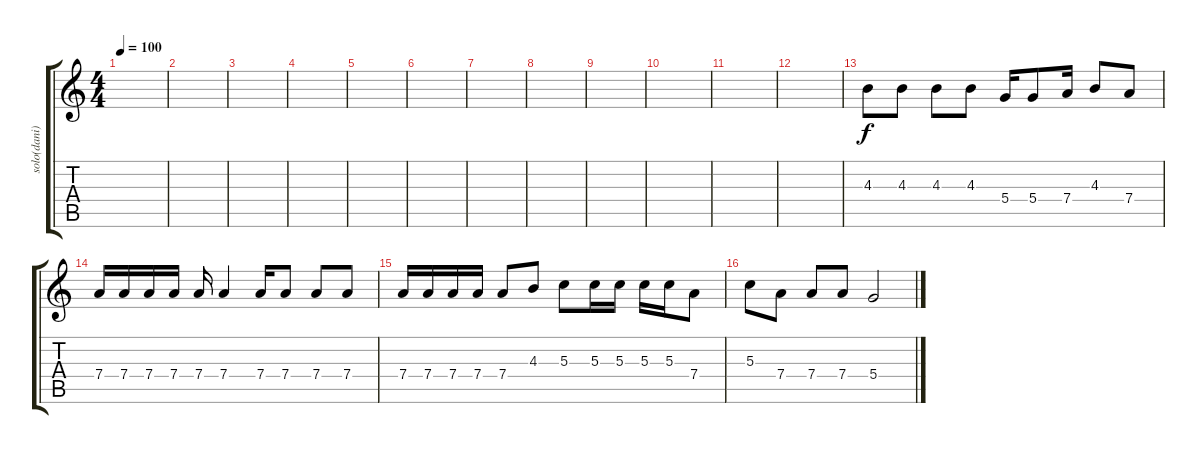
\track ("solo(dani)" "solo(dani)") {instrument overdrivenguitar}
\staff {score tabs}
\tuning (E4 B3 G3 D3 A2 E2) {hide}
\ts (4 4)
\tempo 100
\clef g2
\ks c
|
|
|
|
|
|
|
|
|
|
|
|
4.3.8 4.3.8 4.3.8 4.3.8 5.4.16 5.4.8 7.4.16 4.3.8 7.4.8 |
7.4.16 7.4.16 7.4.16 7.4.16 7.4.16 7.4.4 7.4.16 7.4.8 7.4.8 7.4.8 |
7.4.16 7.4.16 7.4.16 7.4.16 7.4.8 4.3.8 5.3.8 5.3.16 5.3.16 5.3.16 5.3.16 7.4.8 |
5.3.8 7.4.8 7.4.8 7.4.8 5.4.2
